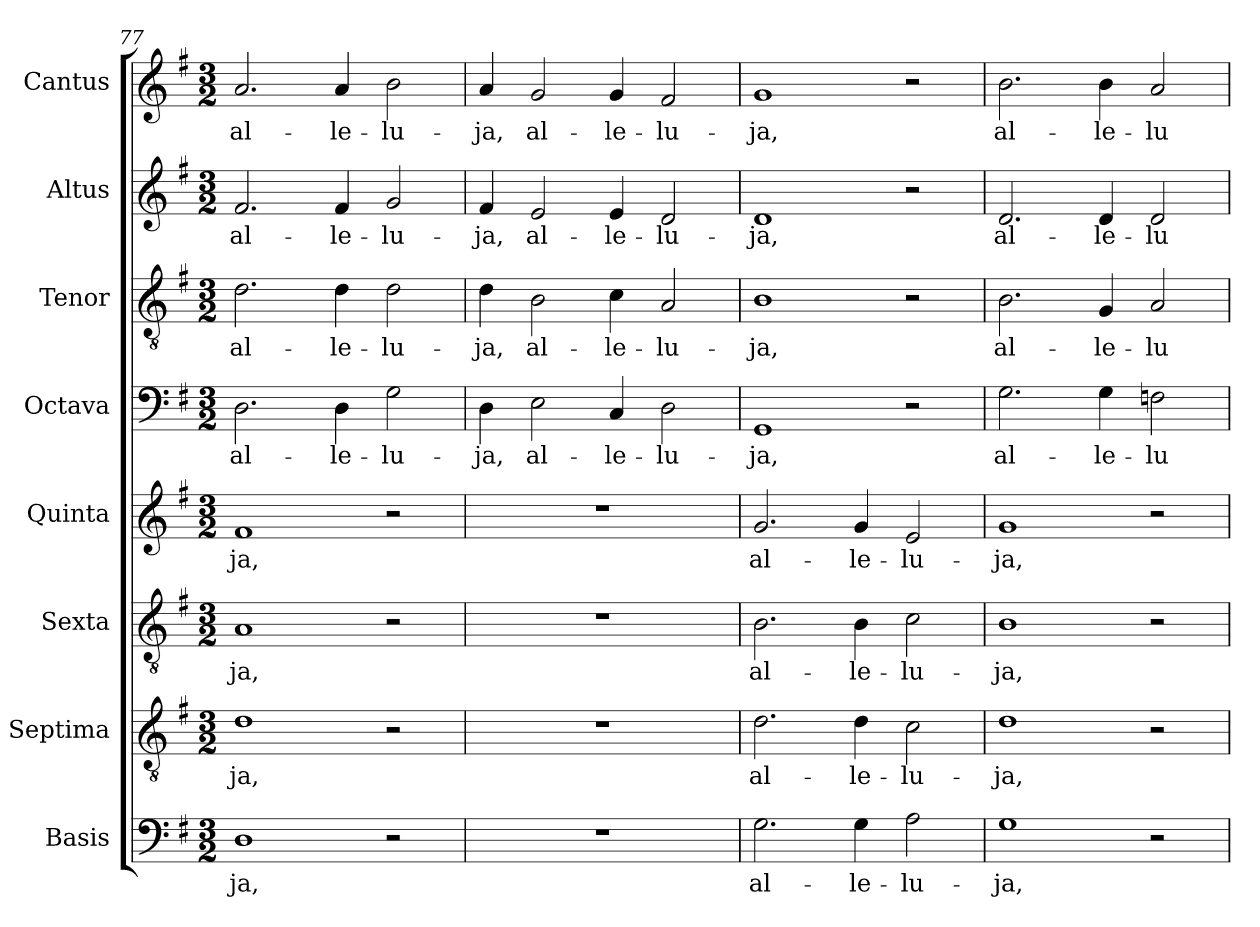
**kern	**text	**kern	**text	**kern	**text	**kern	**text	**kern	**text	**kern	**text	**kern	**text	**kern	**text
*part8	*part8	*part7	*part7	*part6	*part6	*part5	*part5	*part4	*part4	*part3	*part3	*part2	*part2	*part1	*part1
*staff8	*staff8	*staff7	*staff7	*staff6	*staff6	*staff5	*staff5	*staff4	*staff4	*staff3	*staff3	*staff2	*staff2	*staff1	*staff1
*I"Basis	*	*I"Septima	*	*I"Sexta	*	*I"Quinta	*	*I"Octava	*	*I"Tenor	*	*I"Altus	*	*I"Cantus	*
*I'B	*	*	*	*	*	*	*	*	*	*I'T	*	*I'A	*	*I'C	*
*clefF4	*	*clefGv2	*	*clefGv2	*	*clefG2	*	*clefF4	*	*clefGv2	*	*clefG2	*	*clefG2	*
*k[f#]	*	*k[f#]	*	*k[f#]	*	*k[f#]	*	*k[f#]	*	*k[f#]	*	*k[f#]	*	*k[f#]	*
*G:	*	*G:	*	*G:	*	*G:	*	*G:	*	*G:	*	*G:	*	*G:	*
*M3/2	*	*M3/2	*	*M3/2	*	*M3/2	*	*M3/2	*	*M3/2	*	*M3/2	*	*M3/2	*
=77	=77	=77	=77	=77	=77	=77	=77	=77	=77	=77	=77	=77	=77	=77	=77
!	!LO:LY:b	!	!LO:LY:b	!	!LO:LY:b	!	!LO:LY:b	!	!LO:LY:b	!	!LO:LY:b	!	!LO:LY:b	!	!LO:LY:b
1D	-ja,	1d	-ja,	1A	-ja,	1f#	-ja,	2.D\	al-	2.d\	al-	2.f#/	al-	2.a/	al-
!	!	!	!	!	!	!	!	!	!LO:LY:b	!	!LO:LY:b	!	!LO:LY:b	!	!LO:LY:b
.	.	.	.	.	.	.	.	4D\	-le-	4d\	-le-	4f#/	-le-	4a/	-le-
!	!	!	!	!	!	!	!	!	!LO:LY:b	!	!LO:LY:b	!	!LO:LY:b	!	!LO:LY:b
2r	.	2r	.	2r	.	2r	.	2G\	-lu-	2d\	-lu-	2g/	-lu-	2b\	-lu-
=78	=78	=78	=78	=78	=78	=78	=78	=78	=78	=78	=78	=78	=78	=78	=78
!	!	!	!	!	!	!	!	!	!LO:LY:b	!	!LO:LY:b	!	!LO:LY:b	!	!LO:LY:b
1.r	.	1.r	.	1.r	.	1.r	.	4D\	-ja,	4d\	-ja,	4f#/	-ja,	4a/	-ja,
!	!	!	!	!	!	!	!	!	!LO:LY:b	!	!LO:LY:b	!	!LO:LY:b	!	!LO:LY:b
.	.	.	.	.	.	.	.	2E\	al-	2B\	al-	2e/	al-	2g/	al-
!	!	!	!	!	!	!	!	!	!LO:LY:b	!	!LO:LY:b	!	!LO:LY:b	!	!LO:LY:b
.	.	.	.	.	.	.	.	4C/	-le-	4c\	-le-	4e/	-le-	4g/	-le-
!	!	!	!	!	!	!	!	!	!LO:LY:b	!	!LO:LY:b	!	!LO:LY:b	!	!LO:LY:b
.	.	.	.	.	.	.	.	2D\	-lu-	2A/	-lu-	2d/	-lu-	2f#/	-lu-
=79	=79	=79	=79	=79	=79	=79	=79	=79	=79	=79	=79	=79	=79	=79	=79
!	!LO:LY:b	!	!LO:LY:b	!	!LO:LY:b	!	!LO:LY:b	!	!LO:LY:b	!	!LO:LY:b	!	!LO:LY:b	!	!LO:LY:b
2.G\	al-	2.d\	al-	2.B\	al-	2.g/	al-	1GG	-ja,	1B	-ja,	1d	-ja,	1g	-ja,
!	!LO:LY:b	!	!LO:LY:b	!	!LO:LY:b	!	!LO:LY:b	!	!	!	!	!	!	!	!
4G\	-le-	4d\	-le-	4B\	-le-	4g/	-le-	.	.	.	.	.	.	.	.
!	!LO:LY:b	!	!LO:LY:b	!	!LO:LY:b	!	!LO:LY:b	!	!	!	!	!	!	!	!
2A\	-lu-	2c\	-lu-	2c\	-lu-	2e/	-lu-	2r	.	2r	.	2r	.	2r	.
!!LO:LB:g=z
=80	=80	=80	=80	=80	=80	=80	=80	=80	=80	=80	=80	=80	=80	=80	=80
!	!LO:LY:b	!	!LO:LY:b	!	!LO:LY:b	!	!LO:LY:b	!	!LO:LY:b	!	!LO:LY:b	!	!LO:LY:b	!	!LO:LY:b
1G	-ja,	1d	-ja,	1B	-ja,	1g	-ja,	2.G\	al-	2.B\	al-	2.d/	al-	2.b\	al-
!	!	!	!	!	!	!	!	!	!LO:LY:b	!	!LO:LY:b	!	!LO:LY:b	!	!LO:LY:b
.	.	.	.	.	.	.	.	4G\	-le-	4G/	-le-	4d/	-le-	4b\	-le-
!	!	!	!	!	!	!	!	!	!LO:LY:b	!	!LO:LY:b	!	!LO:LY:b	!	!LO:LY:b
2r	.	2r	.	2r	.	2r	.	2Fn\	-lu-	2A/	-lu-	2d/	-lu-	2a/	-lu-
=	=	=	=	=	=	=	=	=	=	=	=	=	=	=	=
*-	*-	*-	*-	*-	*-	*-	*-	*-	*-	*-	*-	*-	*-	*-	*-
